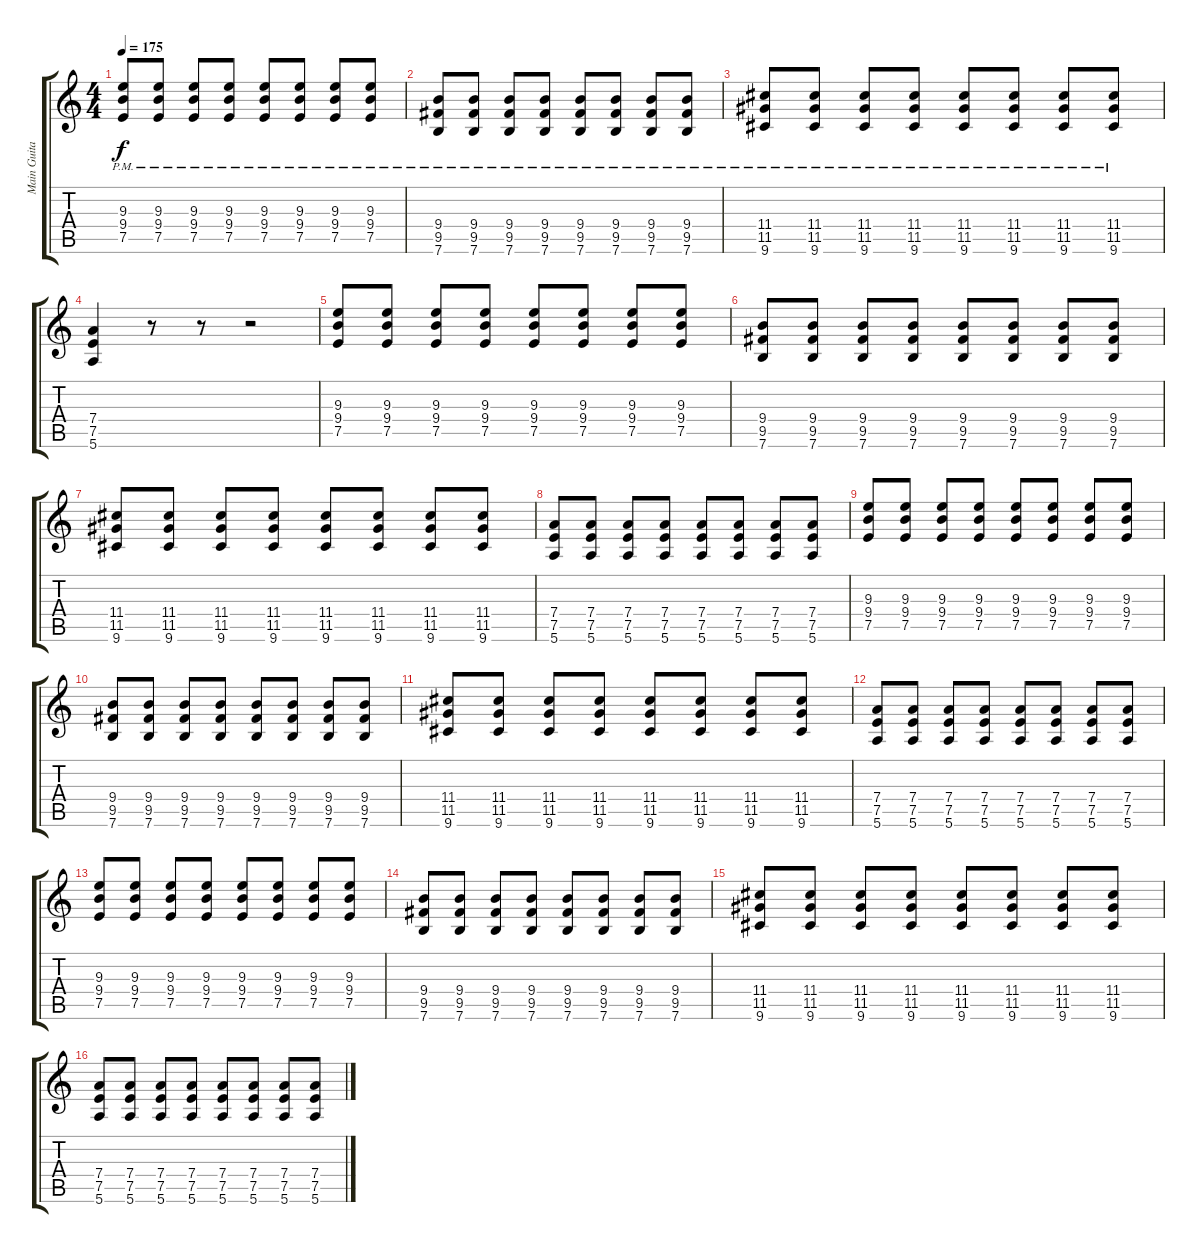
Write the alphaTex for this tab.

\track ("Main Guitar" "Main Guita") {instrument overdrivenguitar}
\staff {score tabs}
\tuning (E4 B3 G3 D3 A2 E2) {hide}
\ts (4 4)
\tempo 175
\clef g2
\ks c
(9.3{pm} 9.4{pm} 7.5{pm}).8{dy f} (9.3{pm} 9.4{pm} 7.5{pm}).8 (9.3{pm} 9.4{pm} 7.5{pm}).8 (9.3{pm} 9.4{pm} 7.5{pm}).8 (9.3{pm} 9.4{pm} 7.5{pm}).8 (9.3{pm} 9.4{pm} 7.5{pm}).8 (9.3{pm} 9.4{pm} 7.5{pm}).8 (9.3{pm} 9.4{pm} 7.5{pm}).8 |
(9.4{pm} 9.5{pm} 7.6{pm}).8 (9.4{pm} 9.5{pm} 7.6{pm}).8 (9.4{pm} 9.5{pm} 7.6{pm}).8 (9.4{pm} 9.5{pm} 7.6{pm}).8 (9.4{pm} 9.5{pm} 7.6{pm}).8 (9.4{pm} 9.5{pm} 7.6{pm}).8 (9.4{pm} 9.5{pm} 7.6{pm}).8 (9.4{pm} 9.5{pm} 7.6{pm}).8 |
(11.4{pm} 11.5{pm} 9.6{pm}).8 (11.4{pm} 11.5{pm} 9.6{pm}).8 (11.4{pm} 11.5{pm} 9.6{pm}).8 (11.4{pm} 11.5{pm} 9.6{pm}).8 (11.4{pm} 11.5{pm} 9.6{pm}).8 (11.4{pm} 11.5{pm} 9.6{pm}).8 (11.4{pm} 11.5{pm} 9.6{pm}).8 (11.4{pm} 11.5{pm} 9.6{pm}).8 |
(7.4 7.5 5.6).4 r.8 r.8 r.2 |
(9.3 9.4 7.5).8 (9.3 9.4 7.5).8 (9.3 9.4 7.5).8 (9.3 9.4 7.5).8 (9.3 9.4 7.5).8 (9.3 9.4 7.5).8 (9.3 9.4 7.5).8 (9.3 9.4 7.5).8 |
(9.4 9.5 7.6).8 (9.4 9.5 7.6).8 (9.4 9.5 7.6).8 (9.4 9.5 7.6).8 (9.4 9.5 7.6).8 (9.4 9.5 7.6).8 (9.4 9.5 7.6).8 (9.4 9.5 7.6).8 |
(11.4 11.5 9.6).8 (11.4 11.5 9.6).8 (11.4 11.5 9.6).8 (11.4 11.5 9.6).8 (11.4 11.5 9.6).8 (11.4 11.5 9.6).8 (11.4 11.5 9.6).8 (11.4 11.5 9.6).8 |
(7.4 7.5 5.6).8 (7.4 7.5 5.6).8 (7.4 7.5 5.6).8 (7.4 7.5 5.6).8 (7.4 7.5 5.6).8 (7.4 7.5 5.6).8 (7.4 7.5 5.6).8 (7.4 7.5 5.6).8 |
(9.3 9.4 7.5).8 (9.3 9.4 7.5).8 (9.3 9.4 7.5).8 (9.3 9.4 7.5).8 (9.3 9.4 7.5).8 (9.3 9.4 7.5).8 (9.3 9.4 7.5).8 (9.3 9.4 7.5).8 |
(9.4 9.5 7.6).8 (9.4 9.5 7.6).8 (9.4 9.5 7.6).8 (9.4 9.5 7.6).8 (9.4 9.5 7.6).8 (9.4 9.5 7.6).8 (9.4 9.5 7.6).8 (9.4 9.5 7.6).8 |
(11.4 11.5 9.6).8 (11.4 11.5 9.6).8 (11.4 11.5 9.6).8 (11.4 11.5 9.6).8 (11.4 11.5 9.6).8 (11.4 11.5 9.6).8 (11.4 11.5 9.6).8 (11.4 11.5 9.6).8 |
(7.4 7.5 5.6).8 (7.4 7.5 5.6).8 (7.4 7.5 5.6).8 (7.4 7.5 5.6).8 (7.4 7.5 5.6).8 (7.4 7.5 5.6).8 (7.4 7.5 5.6).8 (7.4 7.5 5.6).8 |
(9.3 9.4 7.5).8 (9.3 9.4 7.5).8 (9.3 9.4 7.5).8 (9.3 9.4 7.5).8 (9.3 9.4 7.5).8 (9.3 9.4 7.5).8 (9.3 9.4 7.5).8 (9.3 9.4 7.5).8 |
(9.4 9.5 7.6).8 (9.4 9.5 7.6).8 (9.4 9.5 7.6).8 (9.4 9.5 7.6).8 (9.4 9.5 7.6).8 (9.4 9.5 7.6).8 (9.4 9.5 7.6).8 (9.4 9.5 7.6).8 |
(11.4 11.5 9.6).8 (11.4 11.5 9.6).8 (11.4 11.5 9.6).8 (11.4 11.5 9.6).8 (11.4 11.5 9.6).8 (11.4 11.5 9.6).8 (11.4 11.5 9.6).8 (11.4 11.5 9.6).8 |
(7.4 7.5 5.6).8 (7.4 7.5 5.6).8 (7.4 7.5 5.6).8 (7.4 7.5 5.6).8 (7.4 7.5 5.6).8 (7.4 7.5 5.6).8 (7.4 7.5 5.6).8 (7.4 7.5 5.6).8
